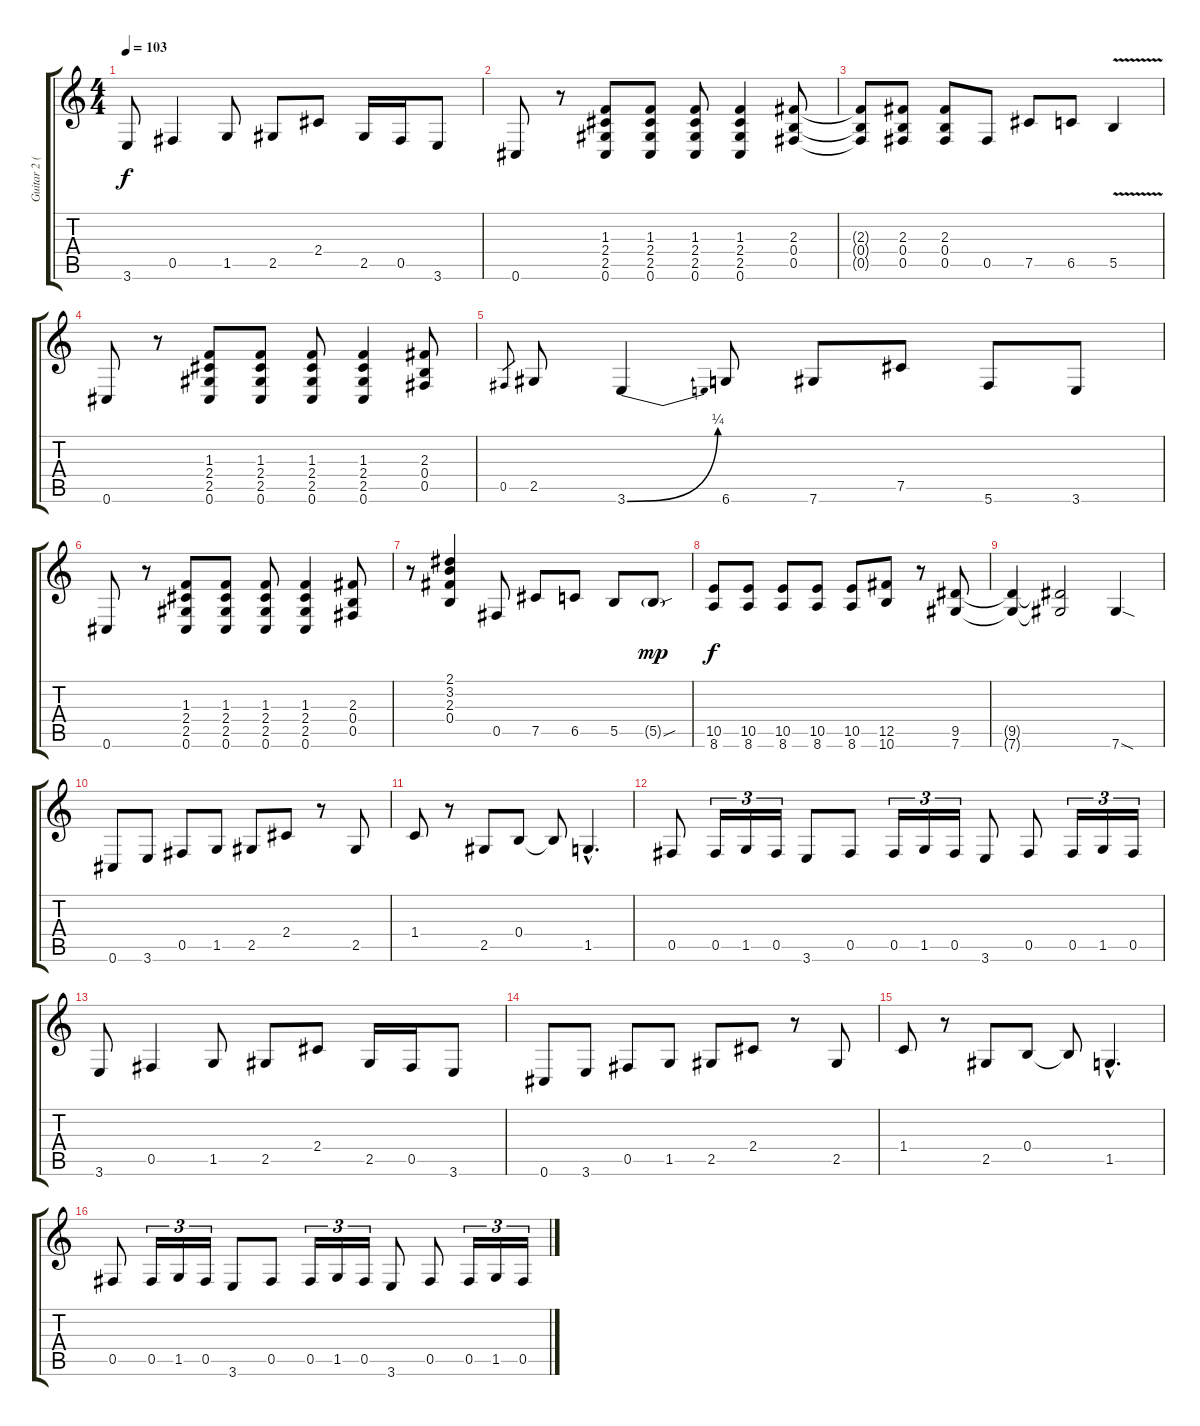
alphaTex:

\track ("Guitar 2 (Tony Iommi)" "Guitar 2 (") {instrument overdrivenguitar}
\staff {score tabs}
\tuning (Db4 Ab3 E3 B2 Gb2 Db2) {hide}
\ts (4 4)
\tempo 103
\clef g2
\ks c
3.6.8{dy f} 0.5.4 1.5.8 2.5.8 2.4.8 2.5.16 0.5.16 3.6.8 |
0.6.8 r.8 (1.3 2.4 2.5 0.6).8 (1.3 2.4 2.5 0.6).8 (1.3 2.4 2.5 0.6).8 (1.3 2.4 2.5 0.6).4 (2.3 0.4 0.5).8 |
(2.3{t} 0.4{t} 0.5{t}).8 (2.3 0.4 0.5).8 (2.3 0.4 0.5).8 0.5.8 7.5.8 6.5.8 5.5{v}.4 |
0.6.8 r.8 (1.3 2.4 2.5 0.6).8 (1.3 2.4 2.5 0.6).8 (1.3 2.4 2.5 0.6).8 (1.3 2.4 2.5 0.6).4 (2.3 0.4 0.5).8 |
0.5.8{gr} 2.5.8 3.6{be (bend 0 0 60 1)}.4 6.6.8 7.6.8 7.5.8 5.6.8 3.6.8 |
0.6.8 r.8 (1.3 2.4 2.5 0.6).8 (1.3 2.4 2.5 0.6).8 (1.3 2.4 2.5 0.6).8 (1.3 2.4 2.5 0.6).4 (2.3 0.4 0.5).8 |
r.8 (2.1 3.2 2.3 0.4).4 0.5.8 7.5.8 6.5.8 5.5.8 5.5{sou g}.8{dy mp} |
(10.5 8.6).8{dy f} (10.5 8.6).8 (10.5 8.6).8 (10.5 8.6).8 (10.5 8.6).8 (12.5 10.6).8 r.8 (9.5 7.6).8 |
(9.5{t} 7.6{t}).4 (9.5{t} 7.6{t}).2 7.6{sod}.4 |
0.6.8 3.6.8 0.5.8 1.5.8 2.5.8 2.4.8 r.8 2.5.8 |
1.4.8 r.8 2.5.8 0.4.8 0.4{t}.8 1.5{hac}.4{d} |
0.5.8 0.5.16{tu (3 2)} 1.5.16{tu (3 2)} 0.5.16{tu (3 2)} 3.6.8 0.5.8 0.5.16{tu (3 2)} 1.5.16{tu (3 2)} 0.5.16{tu (3 2)} 3.6.8 0.5.8 0.5.16{tu (3 2)} 1.5.16{tu (3 2)} 0.5.16{tu (3 2)} |
3.6.8 0.5.4 1.5.8 2.5.8 2.4.8 2.5.16 0.5.16 3.6.8 |
0.6.8 3.6.8 0.5.8 1.5.8 2.5.8 2.4.8 r.8 2.5.8 |
1.4.8 r.8 2.5.8 0.4.8 0.4{t}.8 1.5{hac}.4{d} |
0.5.8 0.5.16{tu (3 2)} 1.5.16{tu (3 2)} 0.5.16{tu (3 2)} 3.6.8 0.5.8 0.5.16{tu (3 2)} 1.5.16{tu (3 2)} 0.5.16{tu (3 2)} 3.6.8 0.5.8 0.5.16{tu (3 2)} 1.5.16{tu (3 2)} 0.5.16{tu (3 2)}
